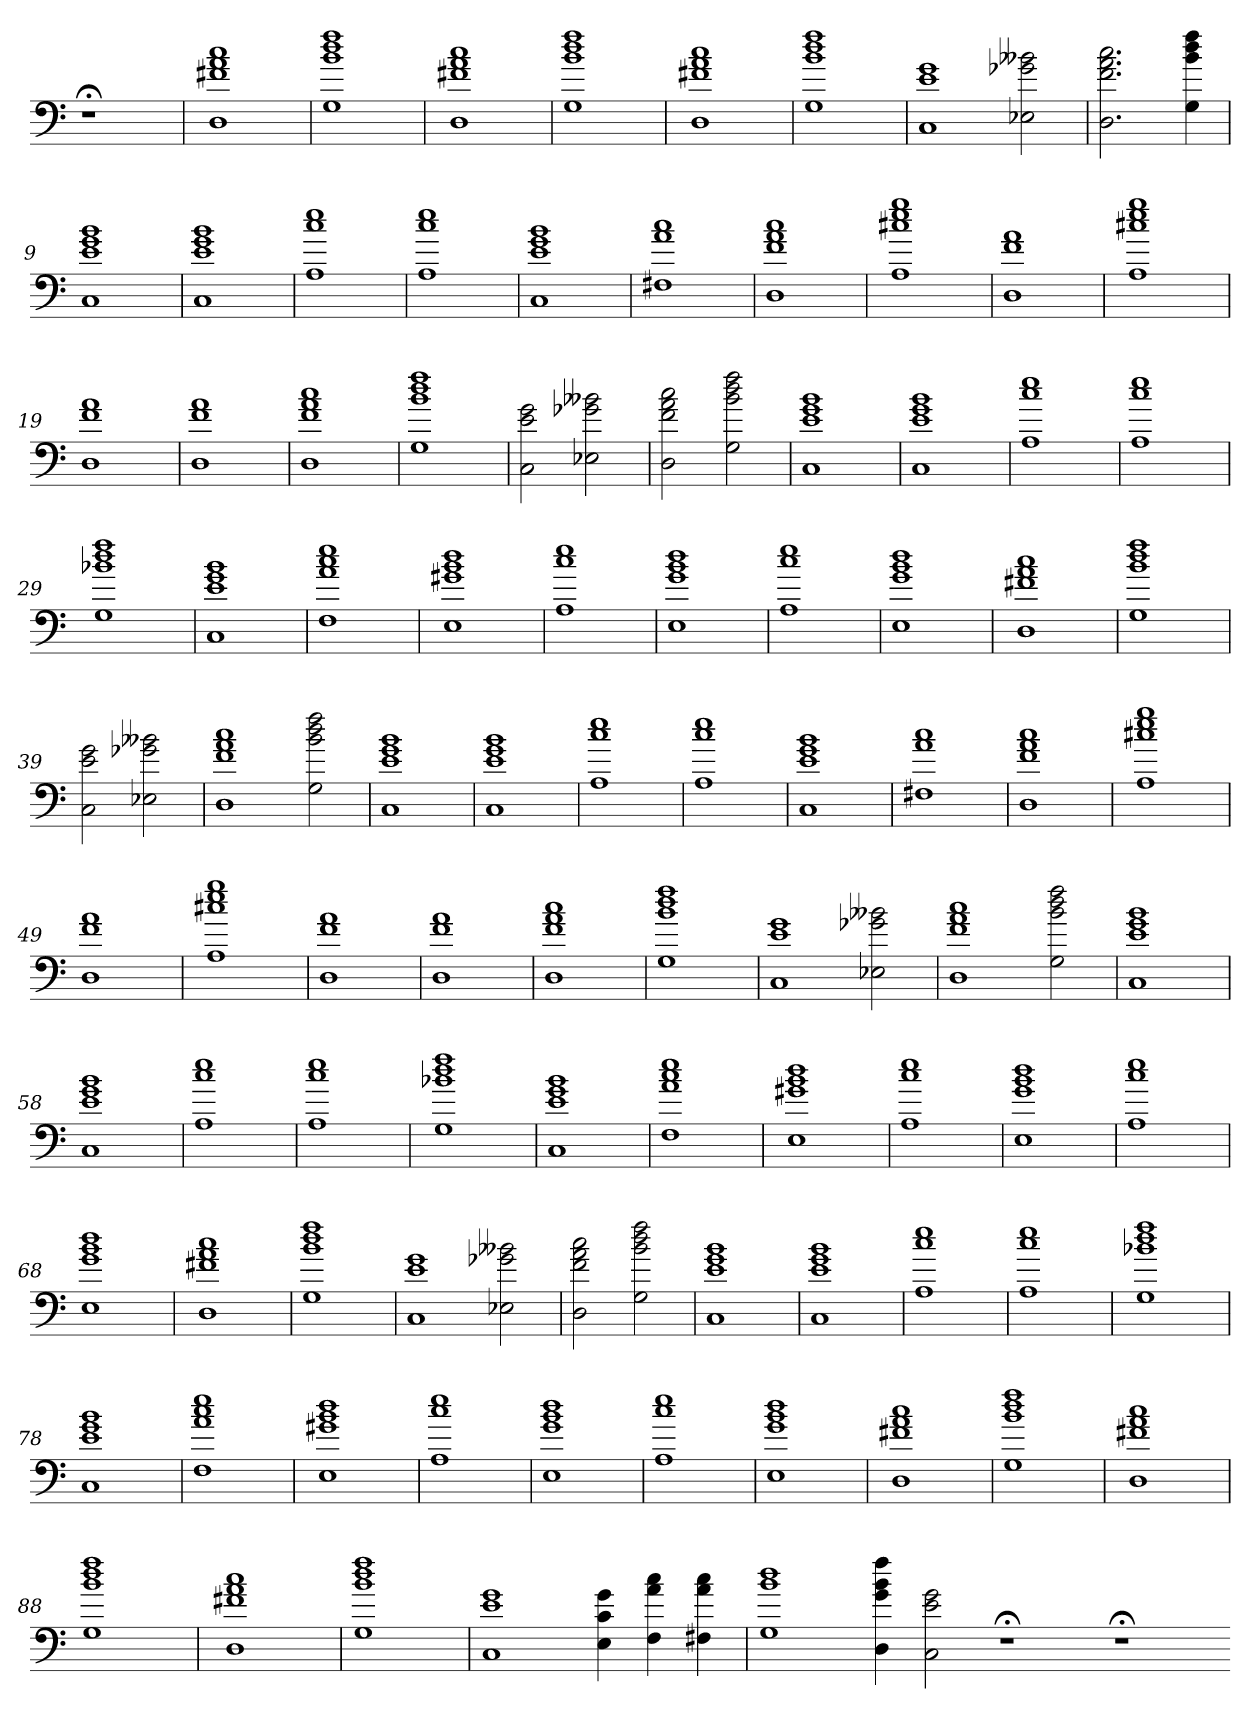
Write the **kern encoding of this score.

**kern
*part1
*staff1
=
1r;<
=1
1D 1f#X 1a 1cc
=2
1G 1b 1dd 1ff
=3
1D 1f#X 1a 1cc
=4
1G 1b 1dd 1ff
=5
1D 1f#X 1a 1cc
=6
1G 1b 1dd 1ff
=7
1C 1e 1g
2E-X 2g-X 2b--X
=8
2.D 2.f 2.a 2.cc
4G 4b 4dd 4ff
=9
1C 1e 1g 1b
=10
1C 1e 1g 1b
=11
1A 1cc 1ee
=12
1A 1cc 1ee
=13
1C 1e 1g 1b
=14
1F#X 1a 1cc
=15
1D 1f 1a 1cc
=16
1A 1cc#X 1ee 1gg
=17
1D 1f 1a
=18
1A 1cc#X 1ee 1gg
=19
1D 1f 1a
=20
1D 1f 1a
=21
1D 1f 1a 1cc
=22
1G 1b 1dd 1ff
=23
2C 2e 2g
2E-X 2g-X 2b--X
=24
2D 2f 2a 2cc
2G 2b 2dd 2ff
=25
1C 1e 1g 1b
=26
1C 1e 1g 1b
=27
1A 1cc 1ee
=28
1A 1cc 1ee
=29
1G 1b-X 1dd 1ff
=30
1C 1e 1g 1b
=31
1F 1a 1cc 1ee
=32
1E 1g#X 1b 1dd
=33
1A 1cc 1ee
=34
1E 1g 1b 1dd
=35
1A 1cc 1ee
=36
1E 1g 1b 1dd
=37
1D 1f#X 1a 1cc
=38
1G 1b 1dd 1ff
=39
2C 2e 2g
2E-X 2g-X 2b--X
=40
1D 1f 1a 1cc
2G 2b 2dd 2ff
=41
1C 1e 1g 1b
=42
1C 1e 1g 1b
=43
1A 1cc 1ee
=44
1A 1cc 1ee
=45
1C 1e 1g 1b
=46
1F#X 1a 1cc
=47
1D 1f 1a 1cc
=48
1A 1cc#X 1ee 1gg
=49
1D 1f 1a
=50
1A 1cc#X 1ee 1gg
=51
1D 1f 1a
=52
1D 1f 1a
=53
1D 1f 1a 1cc
=54
1G 1b 1dd 1ff
=55
1C 1e 1g
2E-X 2g-X 2b--X
=56
1D 1f 1a 1cc
2G 2b 2dd 2ff
=57
1C 1e 1g 1b
=58
1C 1e 1g 1b
=59
1A 1cc 1ee
=60
1A 1cc 1ee
=61
1G 1b-X 1dd 1ff
=62
1C 1e 1g 1b
=63
1F 1a 1cc 1ee
=64
1E 1g#X 1b 1dd
=65
1A 1cc 1ee
=66
1E 1g 1b 1dd
=67
1A 1cc 1ee
=68
1E 1g 1b 1dd
=69
1D 1f#X 1a 1cc
=70
1G 1b 1dd 1ff
=71
1C 1e 1g
2E-X 2g-X 2b--X
=72
2D 2f 2a 2cc
2G 2b 2dd 2ff
=73
1C 1e 1g 1b
=74
1C 1e 1g 1b
=75
1A 1cc 1ee
=76
1A 1cc 1ee
=77
1G 1b-X 1dd 1ff
=78
1C 1e 1g 1b
=79
1F 1a 1cc 1ee
=80
1E 1g#X 1b 1dd
=81
1A 1cc 1ee
=82
1E 1g 1b 1dd
=83
1A 1cc 1ee
=84
1E 1g 1b 1dd
=85
1D 1f#X 1a 1cc
=86
1G 1b 1dd 1ff
=87
1D 1f#X 1a 1cc
=88
1G 1b 1dd 1ff
=89
1D 1f#X 1a 1cc
=90
1G 1b 1dd 1ff
=91
1C 1e 1g
4E 4c 4g
4F 4a 4cc
4F#X 4a 4cc
=92
1G 1b 1dd
4D 4g 4b 4ff
2C 2e 2g
1r;<
1r;<
=-
*-
